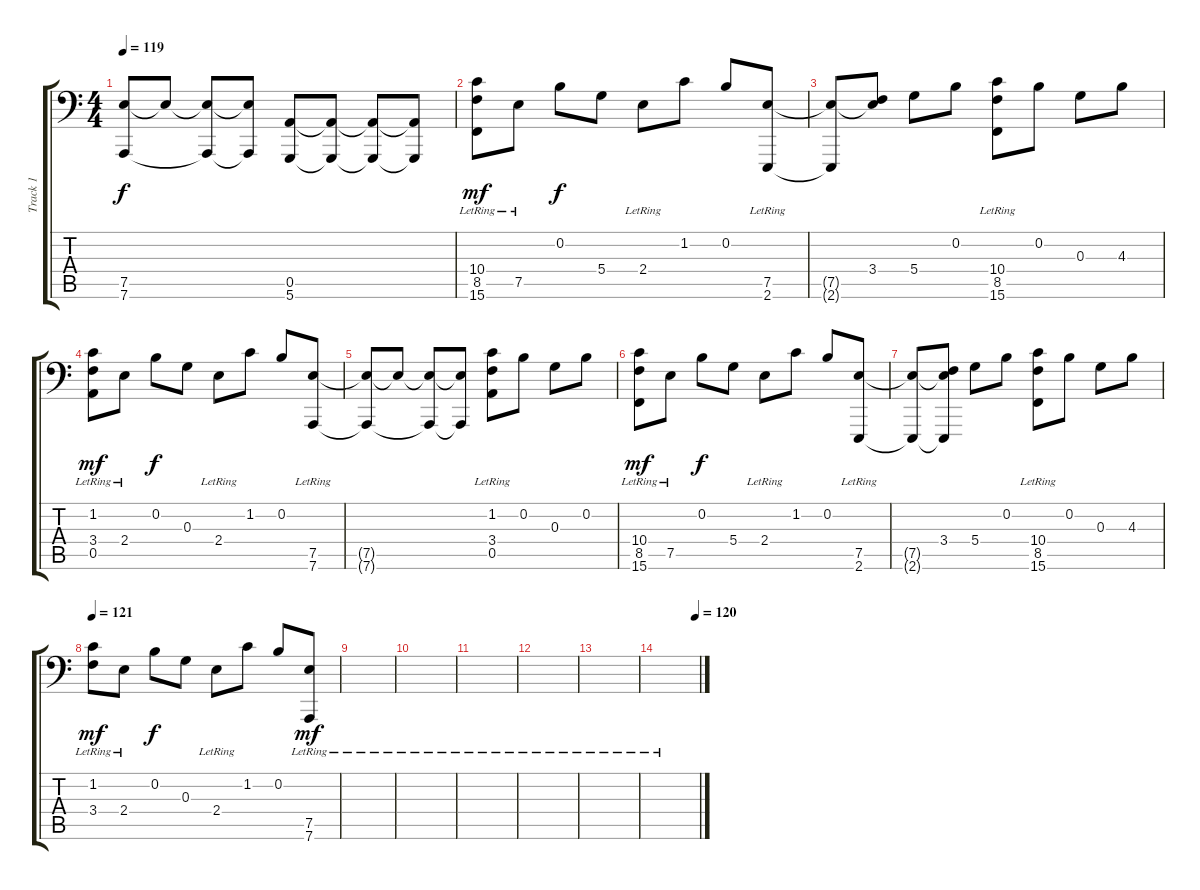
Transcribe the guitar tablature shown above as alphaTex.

\track ("Track 1" "Track 1") {instrument acousticgrandpiano}
\staff {score tabs}
\tuning (E4 B3 G3 D3 A2 D1) {hide}
\ts (4 4)
\tempo 119
\clef f4
\ks c
(7.5{t} 7.6{t}).8{dy f} 7.5{t}.8 (7.5{t} 7.6{t}).8 (7.5{t} 7.6{t}).8 (0.5 5.6).8 (0.5{t} 5.6{t}).8 (0.5{t} 5.6{t}).8 (0.5{t} 5.6{t}).8 |
(10.4{lr} 8.5 15.6{lr}).8{dy mf} 7.5{lr}.8 0.2.8{dy f} 5.4.8 2.4{lr}.8 1.2.8 0.2.8 (7.5 2.6{lr}).8 |
(7.5{t} 2.6{t}).8 (3.4 7.5{t}).8 5.4.8 0.2.8 (10.4 8.5{lr} 15.6{lr}).8 0.2.8 0.3.8 4.3.8 |
(1.2{lr} 3.4 0.5).8{dy mf} 2.4{lr}.8 0.2.8{dy f} 0.3.8 2.4{lr}.8 1.2.8 0.2.8 (7.5 7.6{lr}).8 |
(7.5{t} 7.6{t}).8 7.5{t}.8 (7.5{t} 7.6{t}).8 (7.5{t} 7.6{t}).8 (1.2 3.4{lr} 0.5{lr}).8 0.2.8 0.3.8 0.2.8 |
(10.4{lr} 8.5 15.6{lr}).8{dy mf} 7.5{lr}.8 0.2.8{dy f} 5.4.8 2.4{lr}.8 1.2.8 0.2.8 (7.5 2.6{lr}).8 |
(7.5{t} 2.6{t}).8 (3.4 7.5{t} 2.6{t}).8 5.4.8 0.2.8 (10.4 8.5{lr} 15.6{lr}).8{volume 3} 0.2.8 0.3.8 4.3.8 |
\tempo 121
(1.2{lr} 3.4).8{dy mf} 2.4{lr}.8 0.2.8{dy f} 0.3.8 2.4{lr}.8 1.2.8 0.2.8 (7.5 7.6{lr}).8{dy mf} |
|
|
|
|
|
\tempo (120 0.9166666666666666)
